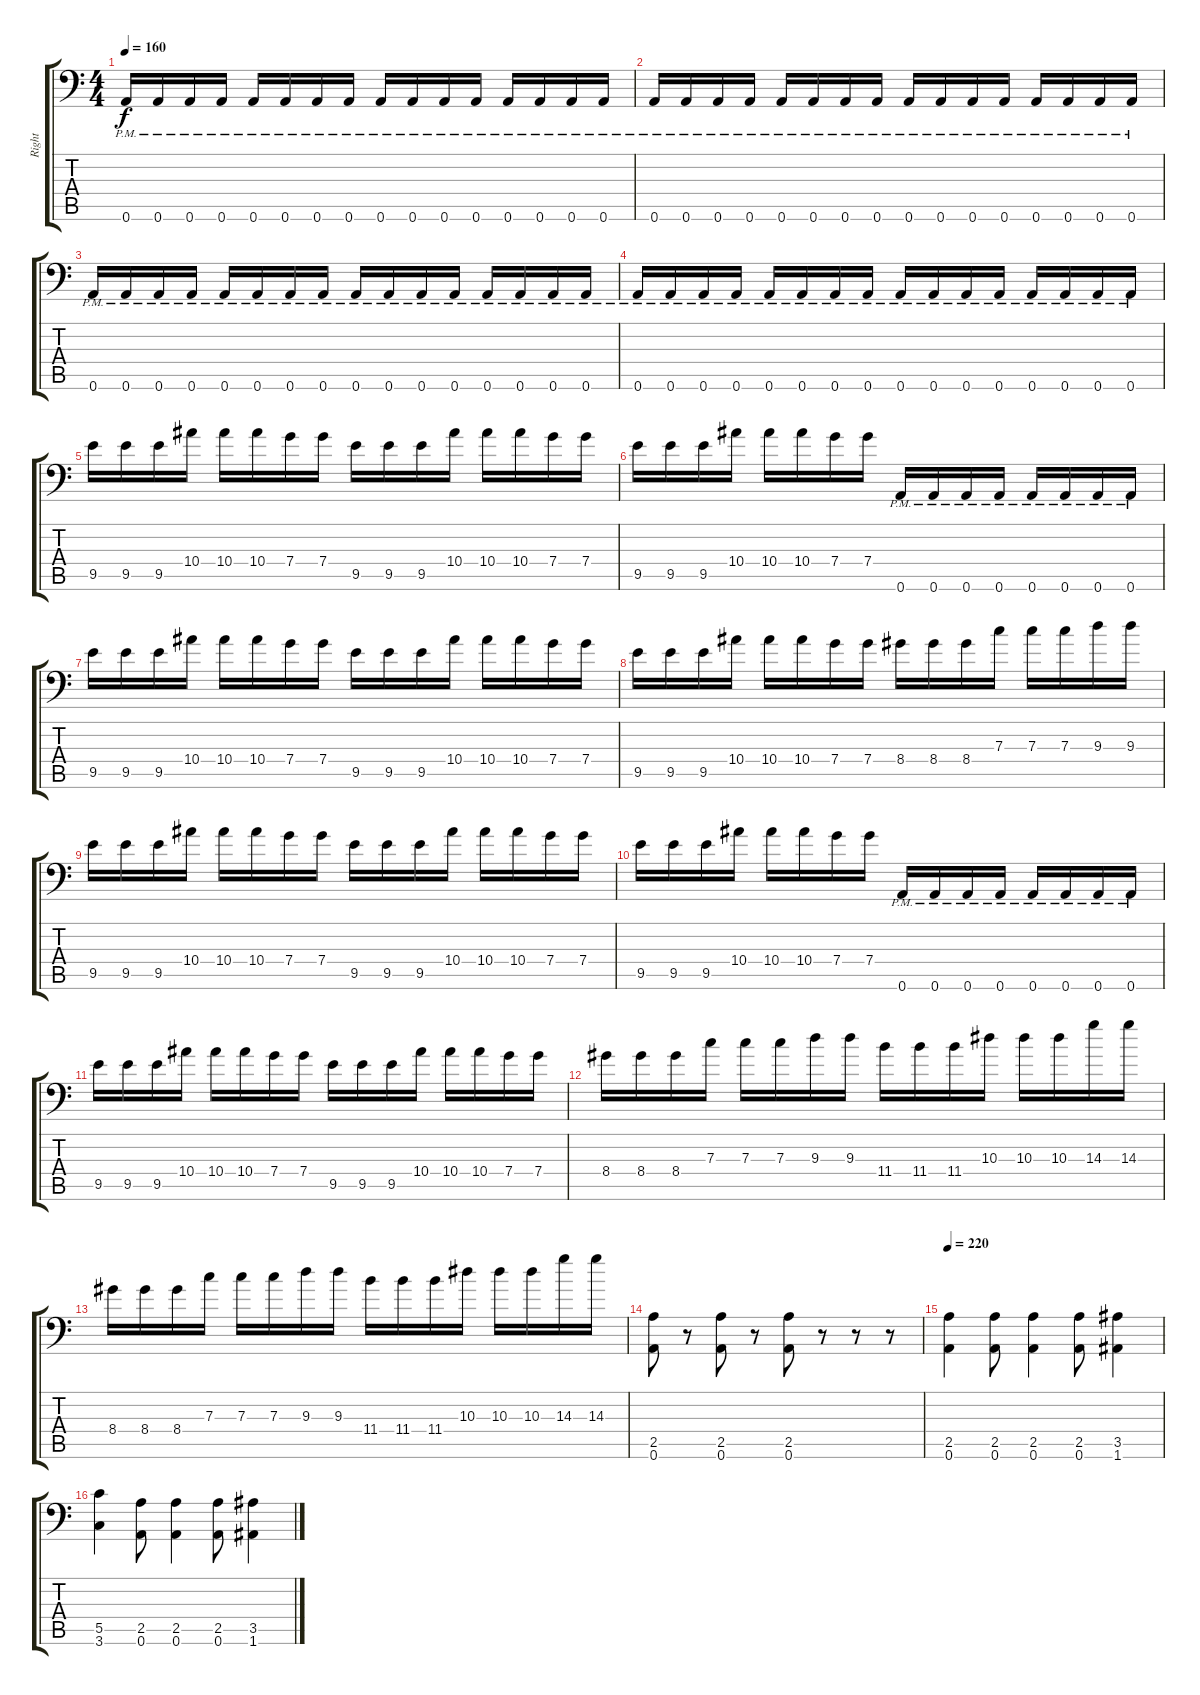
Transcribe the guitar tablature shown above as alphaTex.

\track ("Right" "Right") {instrument distortionguitar}
\staff {score tabs}
\tuning (D4 A3 F3 C3 G2 A1) {hide}
\ts (4 4)
\tempo 160
\clef f4
\ks c
0.6{pm}.16{dy f} 0.6{pm}.16 0.6{pm}.16 0.6{pm}.16 0.6{pm}.16 0.6{pm}.16 0.6{pm}.16 0.6{pm}.16 0.6{pm}.16 0.6{pm}.16 0.6{pm}.16 0.6{pm}.16 0.6{pm}.16 0.6{pm}.16 0.6{pm}.16 0.6{pm}.16 |
0.6{pm}.16 0.6{pm}.16 0.6{pm}.16 0.6{pm}.16 0.6{pm}.16 0.6{pm}.16 0.6{pm}.16 0.6{pm}.16 0.6{pm}.16 0.6{pm}.16 0.6{pm}.16 0.6{pm}.16 0.6{pm}.16 0.6{pm}.16 0.6{pm}.16 0.6{pm}.16 |
0.6{pm}.16 0.6{pm}.16 0.6{pm}.16 0.6{pm}.16 0.6{pm}.16 0.6{pm}.16 0.6{pm}.16 0.6{pm}.16 0.6{pm}.16 0.6{pm}.16 0.6{pm}.16 0.6{pm}.16 0.6{pm}.16 0.6{pm}.16 0.6{pm}.16 0.6{pm}.16 |
0.6{pm}.16 0.6{pm}.16 0.6{pm}.16 0.6{pm}.16 0.6{pm}.16 0.6{pm}.16 0.6{pm}.16 0.6{pm}.16 0.6{pm}.16 0.6{pm}.16 0.6{pm}.16 0.6{pm}.16 0.6{pm}.16 0.6{pm}.16 0.6{pm}.16 0.6{pm}.16 |
9.5.16 9.5.16 9.5.16 10.4.16 10.4.16 10.4.16 7.4.16 7.4.16 9.5.16 9.5.16 9.5.16 10.4.16 10.4.16 10.4.16 7.4.16 7.4.16 |
9.5.16 9.5.16 9.5.16 10.4.16 10.4.16 10.4.16 7.4.16 7.4.16 0.6{pm}.16 0.6{pm}.16 0.6{pm}.16 0.6{pm}.16 0.6{pm}.16 0.6{pm}.16 0.6{pm}.16 0.6{pm}.16 |
9.5.16 9.5.16 9.5.16 10.4.16 10.4.16 10.4.16 7.4.16 7.4.16 9.5.16 9.5.16 9.5.16 10.4.16 10.4.16 10.4.16 7.4.16 7.4.16 |
9.5.16 9.5.16 9.5.16 10.4.16 10.4.16 10.4.16 7.4.16 7.4.16 8.4.16 8.4.16 8.4.16 7.3.16 7.3.16 7.3.16 9.3.16 9.3.16 |
9.5.16 9.5.16 9.5.16 10.4.16 10.4.16 10.4.16 7.4.16 7.4.16 9.5.16 9.5.16 9.5.16 10.4.16 10.4.16 10.4.16 7.4.16 7.4.16 |
9.5.16 9.5.16 9.5.16 10.4.16 10.4.16 10.4.16 7.4.16 7.4.16 0.6{pm}.16 0.6{pm}.16 0.6{pm}.16 0.6{pm}.16 0.6{pm}.16 0.6{pm}.16 0.6{pm}.16 0.6{pm}.16 |
9.5.16 9.5.16 9.5.16 10.4.16 10.4.16 10.4.16 7.4.16 7.4.16 9.5.16 9.5.16 9.5.16 10.4.16 10.4.16 10.4.16 7.4.16 7.4.16 |
8.4.16 8.4.16 8.4.16 7.3.16 7.3.16 7.3.16 9.3.16 9.3.16 11.4.16 11.4.16 11.4.16 10.3.16 10.3.16 10.3.16 14.3.16 14.3.16 |
8.4.16 8.4.16 8.4.16 7.3.16 7.3.16 7.3.16 9.3.16 9.3.16 11.4.16 11.4.16 11.4.16 10.3.16 10.3.16 10.3.16 14.3.16 14.3.16 |
(2.5 0.6).8 r.8 (2.5 0.6).8 r.8 (2.5 0.6).8 r.8 r.8 r.8 |
\tempo 220
(2.5 0.6).4 (2.5 0.6).8 (2.5 0.6).4 (2.5 0.6).8 (3.5 1.6).4 |
(5.5 3.6).4 (2.5 0.6).8 (2.5 0.6).4 (2.5 0.6).8 (3.5 1.6).4
